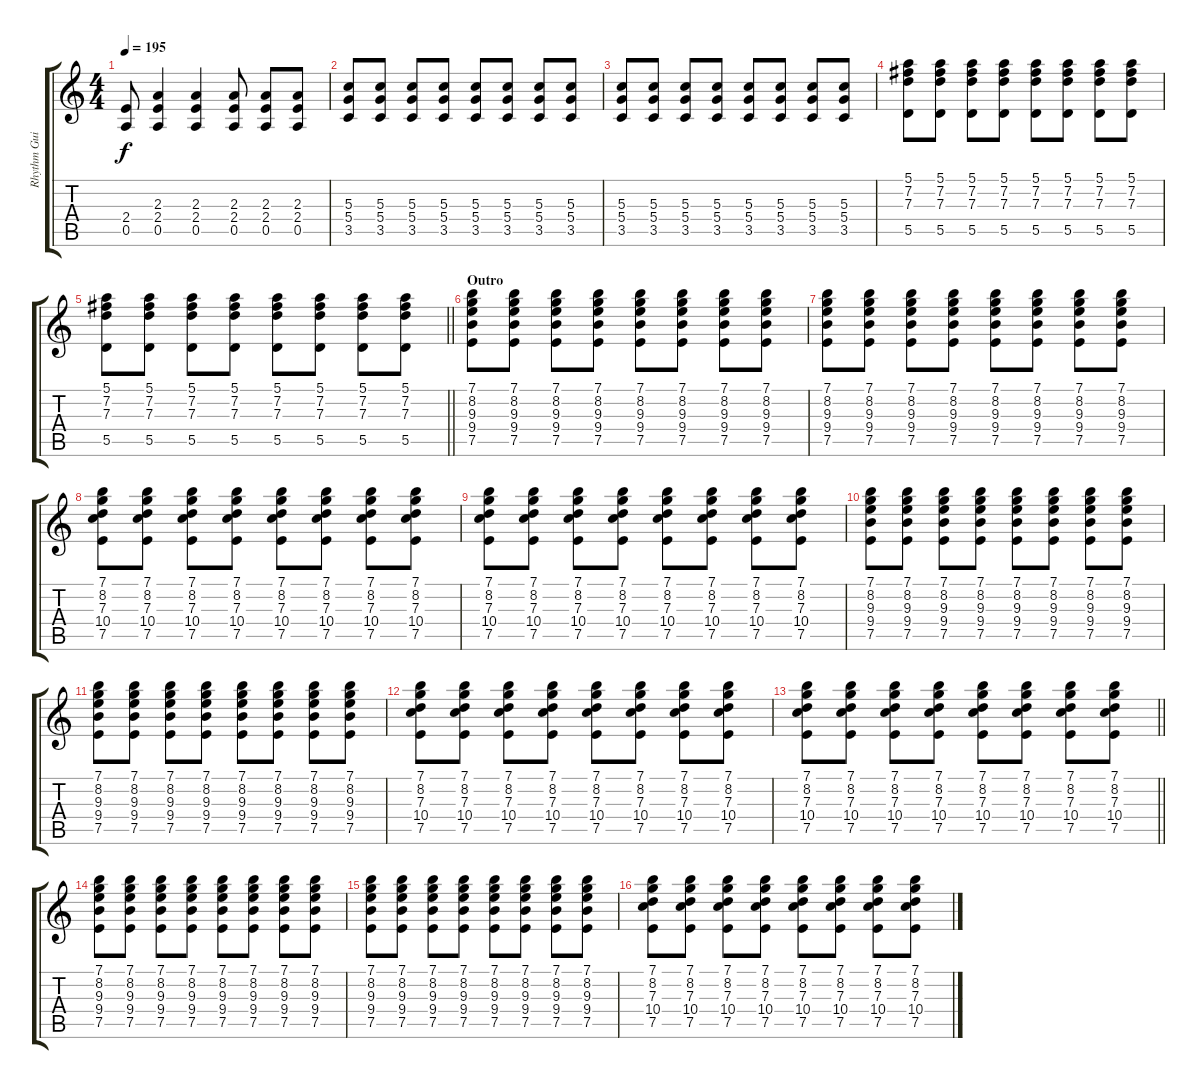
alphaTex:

\track ("Rhythm Guitar" "Rhythm Gui") {instrument overdrivenguitar}
\staff {score tabs}
\tuning (E4 B3 G3 D3 A2 D2) {hide}
\ts (4 4)
\tempo 195
\clef g2
\ks c
(2.4{t} 0.5{t}).8{dy f} (2.3 2.4 0.5).4 (2.3 2.4 0.5).4 (2.3 2.4 0.5).8 (2.3 2.4 0.5).8 (2.3 2.4 0.5).8 |
(5.3 5.4 3.5).8 (5.3 5.4 3.5).8 (5.3 5.4 3.5).8 (5.3 5.4 3.5).8 (5.3 5.4 3.5).8 (5.3 5.4 3.5).8 (5.3 5.4 3.5).8 (5.3 5.4 3.5).8 |
(5.3 5.4 3.5).8 (5.3 5.4 3.5).8 (5.3 5.4 3.5).8 (5.3 5.4 3.5).8 (5.3 5.4 3.5).8 (5.3 5.4 3.5).8 (5.3 5.4 3.5).8 (5.3 5.4 3.5).8 |
(5.1 7.2 7.3 5.5).8 (5.1 7.2 7.3 5.5).8 (5.1 7.2 7.3 5.5).8 (5.1 7.2 7.3 5.5).8 (5.1 7.2 7.3 5.5).8 (5.1 7.2 7.3 5.5).8 (5.1 7.2 7.3 5.5).8 (5.1 7.2 7.3 5.5).8 |
\barLineRight lightlight
(5.1 7.2 7.3 5.5).8 (5.1 7.2 7.3 5.5).8 (5.1 7.2 7.3 5.5).8 (5.1 7.2 7.3 5.5).8 (5.1 7.2 7.3 5.5).8 (5.1 7.2 7.3 5.5).8 (5.1 7.2 7.3 5.5).8 (5.1 7.2 7.3 5.5).8 |
\section ("" "Outro")
(7.1 8.2 9.3 9.4 7.5).8 (7.1 8.2 9.3 9.4 7.5).8 (7.1 8.2 9.3 9.4 7.5).8 (7.1 8.2 9.3 9.4 7.5).8 (7.1 8.2 9.3 9.4 7.5).8 (7.1 8.2 9.3 9.4 7.5).8 (7.1 8.2 9.3 9.4 7.5).8 (7.1 8.2 9.3 9.4 7.5).8 |
(7.1 8.2 9.3 9.4 7.5).8 (7.1 8.2 9.3 9.4 7.5).8 (7.1 8.2 9.3 9.4 7.5).8 (7.1 8.2 9.3 9.4 7.5).8 (7.1 8.2 9.3 9.4 7.5).8 (7.1 8.2 9.3 9.4 7.5).8 (7.1 8.2 9.3 9.4 7.5).8 (7.1 8.2 9.3 9.4 7.5).8 |
(7.1 8.2 7.3 10.4 7.5).8 (7.1 8.2 7.3 10.4 7.5).8 (7.1 8.2 7.3 10.4 7.5).8 (7.1 8.2 7.3 10.4 7.5).8 (7.1 8.2 7.3 10.4 7.5).8 (7.1 8.2 7.3 10.4 7.5).8 (7.1 8.2 7.3 10.4 7.5).8 (7.1 8.2 7.3 10.4 7.5).8 |
(7.1 8.2 7.3 10.4 7.5).8 (7.1 8.2 7.3 10.4 7.5).8 (7.1 8.2 7.3 10.4 7.5).8 (7.1 8.2 7.3 10.4 7.5).8 (7.1 8.2 7.3 10.4 7.5).8 (7.1 8.2 7.3 10.4 7.5).8 (7.1 8.2 7.3 10.4 7.5).8 (7.1 8.2 7.3 10.4 7.5).8 |
(7.1 8.2 9.3 9.4 7.5).8 (7.1 8.2 9.3 9.4 7.5).8 (7.1 8.2 9.3 9.4 7.5).8 (7.1 8.2 9.3 9.4 7.5).8 (7.1 8.2 9.3 9.4 7.5).8 (7.1 8.2 9.3 9.4 7.5).8 (7.1 8.2 9.3 9.4 7.5).8 (7.1 8.2 9.3 9.4 7.5).8 |
(7.1 8.2 9.3 9.4 7.5).8 (7.1 8.2 9.3 9.4 7.5).8 (7.1 8.2 9.3 9.4 7.5).8 (7.1 8.2 9.3 9.4 7.5).8 (7.1 8.2 9.3 9.4 7.5).8 (7.1 8.2 9.3 9.4 7.5).8 (7.1 8.2 9.3 9.4 7.5).8 (7.1 8.2 9.3 9.4 7.5).8 |
(7.1 8.2 7.3 10.4 7.5).8 (7.1 8.2 7.3 10.4 7.5).8 (7.1 8.2 7.3 10.4 7.5).8 (7.1 8.2 7.3 10.4 7.5).8 (7.1 8.2 7.3 10.4 7.5).8 (7.1 8.2 7.3 10.4 7.5).8 (7.1 8.2 7.3 10.4 7.5).8 (7.1 8.2 7.3 10.4 7.5).8 |
\barLineRight lightlight
(7.1 8.2 7.3 10.4 7.5).8 (7.1 8.2 7.3 10.4 7.5).8 (7.1 8.2 7.3 10.4 7.5).8 (7.1 8.2 7.3 10.4 7.5).8 (7.1 8.2 7.3 10.4 7.5).8 (7.1 8.2 7.3 10.4 7.5).8 (7.1 8.2 7.3 10.4 7.5).8 (7.1 8.2 7.3 10.4 7.5).8 |
(7.1 8.2 9.3 9.4 7.5).8 (7.1 8.2 9.3 9.4 7.5).8 (7.1 8.2 9.3 9.4 7.5).8 (7.1 8.2 9.3 9.4 7.5).8 (7.1 8.2 9.3 9.4 7.5).8 (7.1 8.2 9.3 9.4 7.5).8 (7.1 8.2 9.3 9.4 7.5).8 (7.1 8.2 9.3 9.4 7.5).8 |
(7.1 8.2 9.3 9.4 7.5).8 (7.1 8.2 9.3 9.4 7.5).8 (7.1 8.2 9.3 9.4 7.5).8 (7.1 8.2 9.3 9.4 7.5).8 (7.1 8.2 9.3 9.4 7.5).8 (7.1 8.2 9.3 9.4 7.5).8 (7.1 8.2 9.3 9.4 7.5).8 (7.1 8.2 9.3 9.4 7.5).8 |
(7.1 8.2 7.3 10.4 7.5).8 (7.1 8.2 7.3 10.4 7.5).8 (7.1 8.2 7.3 10.4 7.5).8 (7.1 8.2 7.3 10.4 7.5).8 (7.1 8.2 7.3 10.4 7.5).8 (7.1 8.2 7.3 10.4 7.5).8 (7.1 8.2 7.3 10.4 7.5).8 (7.1 8.2 7.3 10.4 7.5).8
